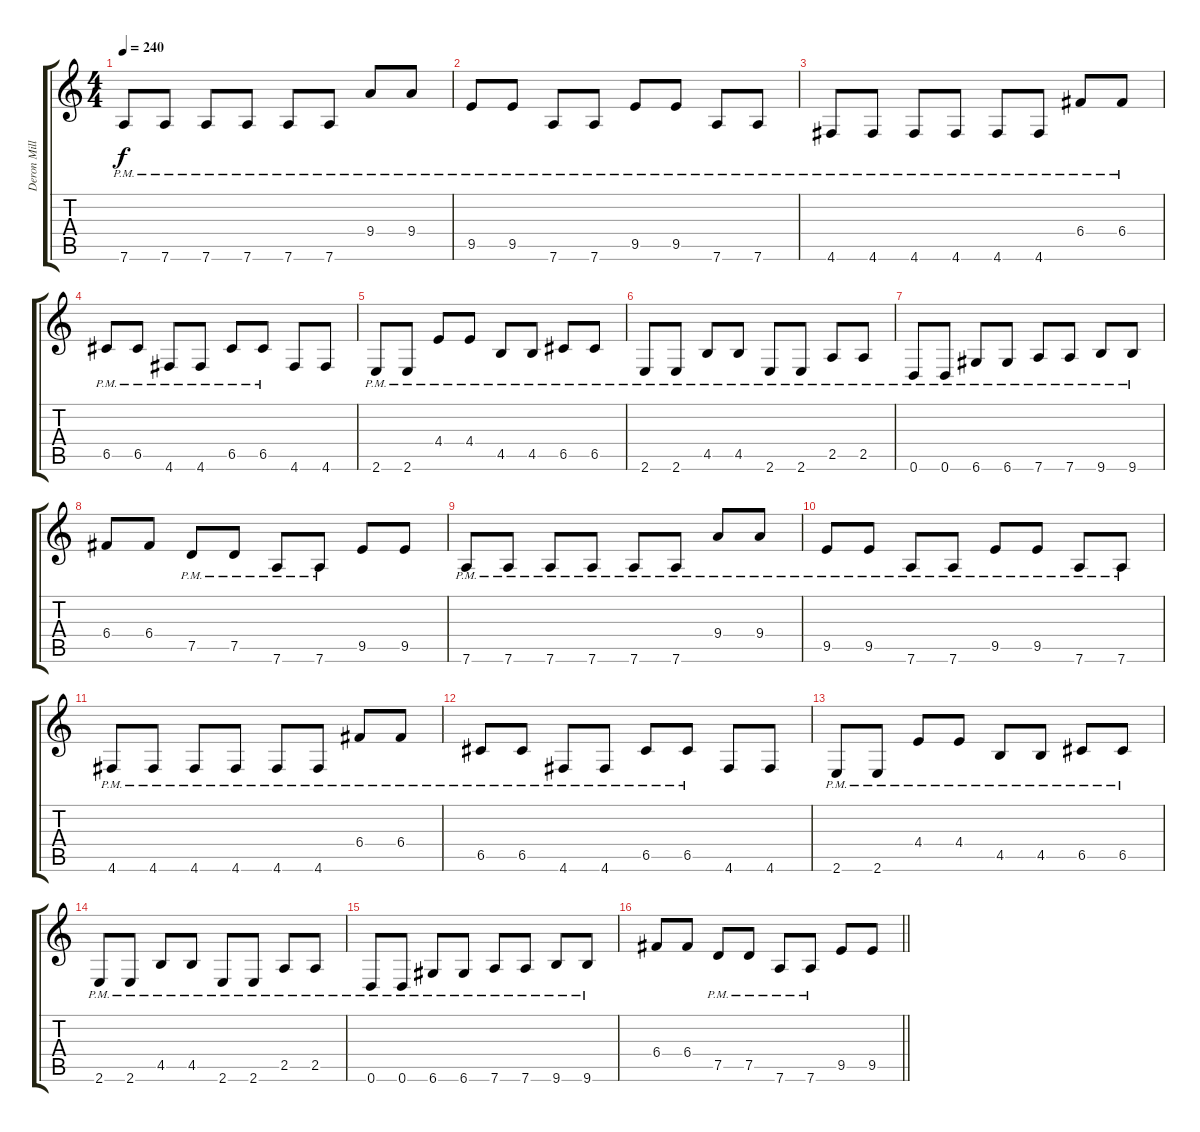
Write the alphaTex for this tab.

\track ("Deron Miller" "Deron Mill") {instrument distortionguitar}
\staff {score tabs}
\tuning (D4 A3 F3 C3 G2 D2) {hide}
\ts (4 4)
\tempo 240
\clef g2
\ks c
7.6{pm}.8{dy f} 7.6{pm}.8 7.6{pm}.8 7.6{pm}.8 7.6{pm}.8 7.6{pm}.8 9.4{pm}.8 9.4{pm}.8 |
9.5{pm}.8 9.5{pm}.8 7.6{pm}.8 7.6{pm}.8 9.5{pm}.8 9.5{pm}.8 7.6{pm}.8 7.6{pm}.8 |
4.6{pm}.8 4.6{pm}.8 4.6{pm}.8 4.6{pm}.8 4.6{pm}.8 4.6{pm}.8 6.4{pm}.8 6.4{pm}.8 |
6.5{pm}.8 6.5{pm}.8 4.6{pm}.8 4.6{pm}.8 6.5{pm}.8 6.5{pm}.8 4.6.8 4.6.8 |
2.6{pm}.8 2.6{pm}.8 4.4{pm}.8 4.4{pm}.8 4.5{pm}.8 4.5{pm}.8 6.5{pm}.8 6.5{pm}.8 |
2.6{pm}.8 2.6{pm}.8 4.5{pm}.8 4.5{pm}.8 2.6{pm}.8 2.6{pm}.8 2.5{pm}.8 2.5{pm}.8 |
0.6{pm}.8 0.6{pm}.8 6.6{pm}.8 6.6{pm}.8 7.6{pm}.8 7.6{pm}.8 9.6{pm}.8 9.6{pm}.8 |
6.4.8 6.4.8 7.5{pm}.8 7.5{pm}.8 7.6{pm}.8 7.6{pm}.8 9.5.8 9.5.8 |
7.6{pm}.8 7.6{pm}.8 7.6{pm}.8 7.6{pm}.8 7.6{pm}.8 7.6{pm}.8 9.4{pm}.8 9.4{pm}.8 |
9.5{pm}.8 9.5{pm}.8 7.6{pm}.8 7.6{pm}.8 9.5{pm}.8 9.5{pm}.8 7.6{pm}.8 7.6{pm}.8 |
4.6{pm}.8 4.6{pm}.8 4.6{pm}.8 4.6{pm}.8 4.6{pm}.8 4.6{pm}.8 6.4{pm}.8 6.4{pm}.8 |
6.5{pm}.8 6.5{pm}.8 4.6{pm}.8 4.6{pm}.8 6.5{pm}.8 6.5{pm}.8 4.6.8 4.6.8 |
2.6{pm}.8 2.6{pm}.8 4.4{pm}.8 4.4{pm}.8 4.5{pm}.8 4.5{pm}.8 6.5{pm}.8 6.5{pm}.8 |
2.6{pm}.8 2.6{pm}.8 4.5{pm}.8 4.5{pm}.8 2.6{pm}.8 2.6{pm}.8 2.5{pm}.8 2.5{pm}.8 |
0.6{pm}.8 0.6{pm}.8 6.6{pm}.8 6.6{pm}.8 7.6{pm}.8 7.6{pm}.8 9.6{pm}.8 9.6{pm}.8 |
\barLineRight lightlight
6.4.8 6.4.8 7.5{pm}.8 7.5{pm}.8 7.6{pm}.8 7.6{pm}.8 9.5.8 9.5.8
